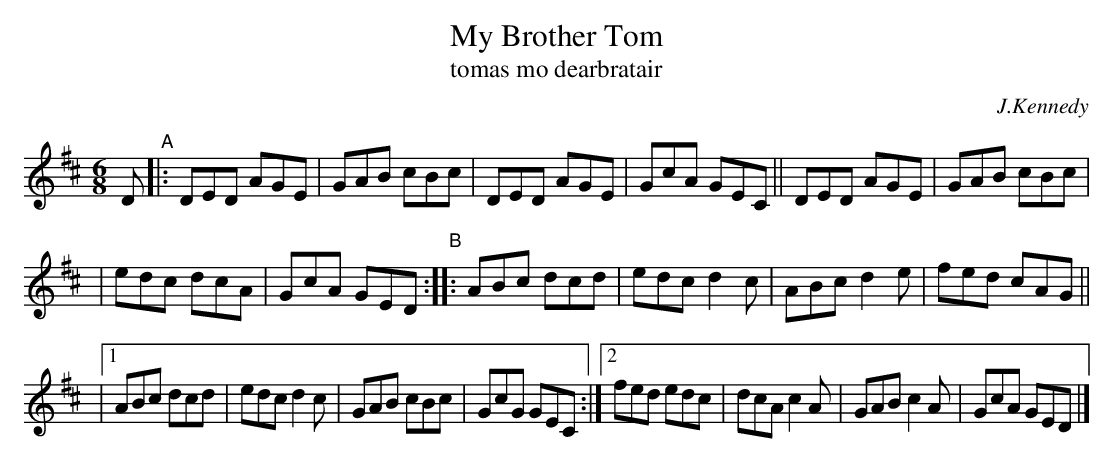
X:1
T: My Brother Tom
T: tomas mo dearbratair
O: J.Kennedy
M: 6/8
K: D
D "^A"\
|: DED AGE | GAB cBc | DED AGE | GcA GEC || DED AGE | GAB cBc |
|  edc dcA | GcA GED "^B":: ABc dcd | edc d2c | ABc d2e | fed cAG ||
|[1 ABc dcd | edc d2c | GAB cBc | GcG GEC :|[2 fed edc | dcA c2A | GAB c2A | GcA GED |]
